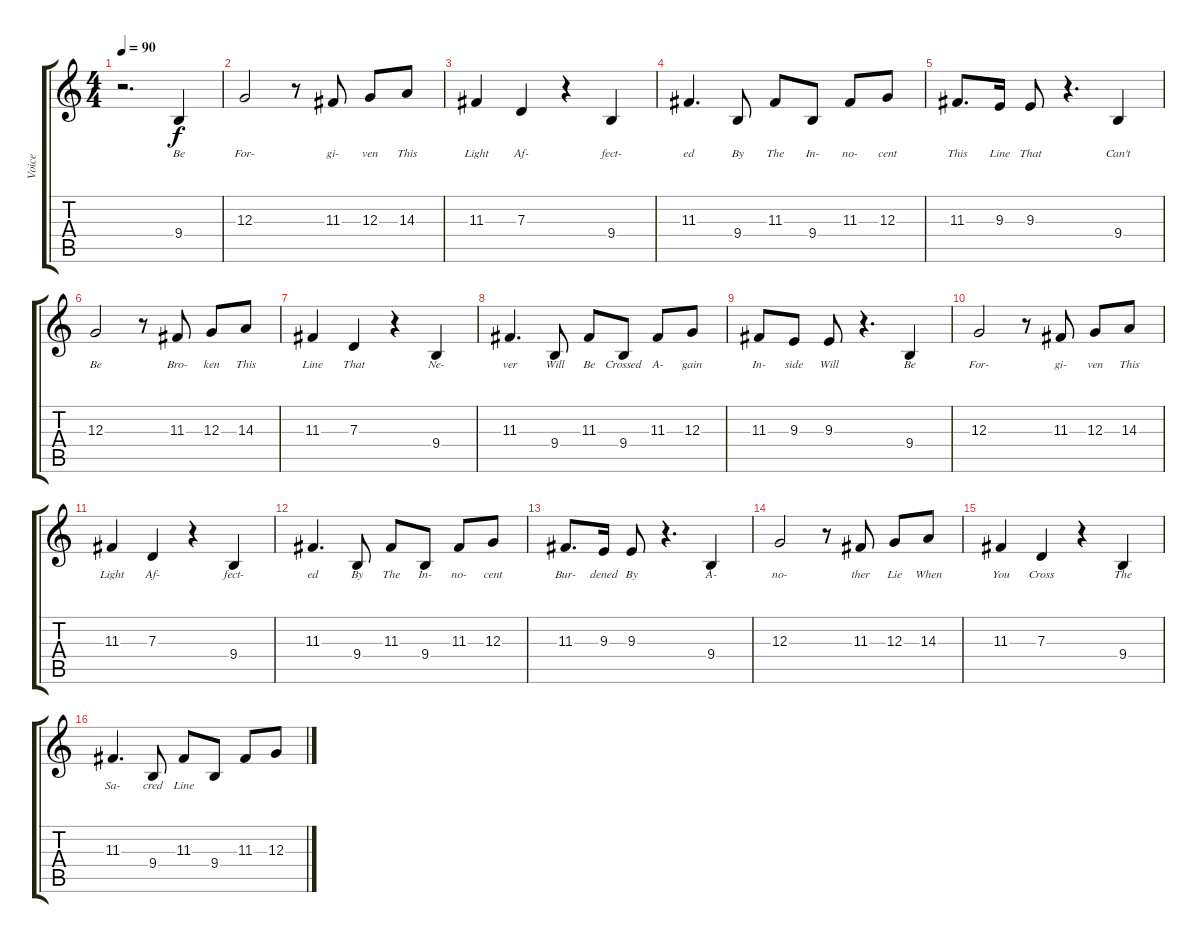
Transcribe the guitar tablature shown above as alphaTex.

\track ("Voice" "Voice") {instrument clarinet}
\staff {score tabs}
\tuning (E4 B3 G3 D3 A2 E2) {hide}
\ts (4 4)
\tempo 90
\clef g2
\ks c
r.2{d dy f} 9.4.4{lyrics (0 "Be") lyrics (1 "") lyrics (2 "") lyrics (3 "") lyrics (4 "")} |
12.3.2{lyrics (0 "For-") lyrics (1 "") lyrics (2 "") lyrics (3 "") lyrics (4 "")} r.8 11.3.8{lyrics (0 "gi-") lyrics (1 "") lyrics (2 "") lyrics (3 "") lyrics (4 "")} 12.3.8{lyrics (0 "ven") lyrics (1 "") lyrics (2 "") lyrics (3 "") lyrics (4 "")} 14.3.8{lyrics (0 "This") lyrics (1 "") lyrics (2 "") lyrics (3 "") lyrics (4 "")} |
11.3.4{lyrics (0 "Light") lyrics (1 "") lyrics (2 "") lyrics (3 "") lyrics (4 "")} 7.3.4{lyrics (0 "Af-") lyrics (1 "") lyrics (2 "") lyrics (3 "") lyrics (4 "")} r.4 9.4.4{lyrics (0 "fect-") lyrics (1 "") lyrics (2 "") lyrics (3 "") lyrics (4 "")} |
11.3.4{d lyrics (0 "ed") lyrics (1 "") lyrics (2 "") lyrics (3 "") lyrics (4 "")} 9.4.8{lyrics (0 "By") lyrics (1 "") lyrics (2 "") lyrics (3 "") lyrics (4 "")} 11.3.8{lyrics (0 "The") lyrics (1 "") lyrics (2 "") lyrics (3 "") lyrics (4 "")} 9.4.8{lyrics (0 "In-") lyrics (1 "") lyrics (2 "") lyrics (3 "") lyrics (4 "")} 11.3.8{lyrics (0 "no-") lyrics (1 "") lyrics (2 "") lyrics (3 "") lyrics (4 "")} 12.3.8{lyrics (0 "cent") lyrics (1 "") lyrics (2 "") lyrics (3 "") lyrics (4 "")} |
11.3.8{d lyrics (0 "This") lyrics (1 "") lyrics (2 "") lyrics (3 "") lyrics (4 "")} 9.3.16{lyrics (0 "Line") lyrics (1 "") lyrics (2 "") lyrics (3 "") lyrics (4 "")} 9.3.8{lyrics (0 "That") lyrics (1 "") lyrics (2 "") lyrics (3 "") lyrics (4 "")} r.4{d} 9.4.4{lyrics (0 "Can't") lyrics (1 "") lyrics (2 "") lyrics (3 "") lyrics (4 "")} |
12.3.2{lyrics (0 "Be") lyrics (1 "") lyrics (2 "") lyrics (3 "") lyrics (4 "")} r.8 11.3.8{lyrics (0 "Bro-") lyrics (1 "") lyrics (2 "") lyrics (3 "") lyrics (4 "")} 12.3.8{lyrics (0 "ken") lyrics (1 "") lyrics (2 "") lyrics (3 "") lyrics (4 "")} 14.3.8{lyrics (0 "This") lyrics (1 "") lyrics (2 "") lyrics (3 "") lyrics (4 "")} |
11.3.4{lyrics (0 "Line") lyrics (1 "") lyrics (2 "") lyrics (3 "") lyrics (4 "")} 7.3.4{lyrics (0 "That") lyrics (1 "") lyrics (2 "") lyrics (3 "") lyrics (4 "")} r.4 9.4.4{lyrics (0 "Ne-") lyrics (1 "") lyrics (2 "") lyrics (3 "") lyrics (4 "")} |
11.3.4{d lyrics (0 "ver") lyrics (1 "") lyrics (2 "") lyrics (3 "") lyrics (4 "")} 9.4.8{lyrics (0 "Will") lyrics (1 "") lyrics (2 "") lyrics (3 "") lyrics (4 "")} 11.3.8{lyrics (0 "Be") lyrics (1 "") lyrics (2 "") lyrics (3 "") lyrics (4 "")} 9.4.8{lyrics (0 "Crossed") lyrics (1 "") lyrics (2 "") lyrics (3 "") lyrics (4 "")} 11.3.8{lyrics (0 "A-") lyrics (1 "") lyrics (2 "") lyrics (3 "") lyrics (4 "")} 12.3.8{lyrics (0 "gain") lyrics (1 "") lyrics (2 "") lyrics (3 "") lyrics (4 "")} |
11.3.8{lyrics (0 "In-") lyrics (1 "") lyrics (2 "") lyrics (3 "") lyrics (4 "")} 9.3.8{lyrics (0 "side") lyrics (1 "") lyrics (2 "") lyrics (3 "") lyrics (4 "")} 9.3.8{lyrics (0 "Will") lyrics (1 "") lyrics (2 "") lyrics (3 "") lyrics (4 "")} r.4{d} 9.4.4{lyrics (0 "Be") lyrics (1 "") lyrics (2 "") lyrics (3 "") lyrics (4 "")} |
12.3.2{lyrics (0 "For-") lyrics (1 "") lyrics (2 "") lyrics (3 "") lyrics (4 "")} r.8 11.3.8{lyrics (0 "gi-") lyrics (1 "") lyrics (2 "") lyrics (3 "") lyrics (4 "")} 12.3.8{lyrics (0 "ven") lyrics (1 "") lyrics (2 "") lyrics (3 "") lyrics (4 "")} 14.3.8{lyrics (0 "This") lyrics (1 "") lyrics (2 "") lyrics (3 "") lyrics (4 "")} |
11.3.4{lyrics (0 "Light") lyrics (1 "") lyrics (2 "") lyrics (3 "") lyrics (4 "")} 7.3.4{lyrics (0 "Af-") lyrics (1 "") lyrics (2 "") lyrics (3 "") lyrics (4 "")} r.4 9.4.4{lyrics (0 "fect-") lyrics (1 "") lyrics (2 "") lyrics (3 "") lyrics (4 "")} |
11.3.4{d lyrics (0 "ed") lyrics (1 "") lyrics (2 "") lyrics (3 "") lyrics (4 "")} 9.4.8{lyrics (0 "By") lyrics (1 "") lyrics (2 "") lyrics (3 "") lyrics (4 "")} 11.3.8{lyrics (0 "The") lyrics (1 "") lyrics (2 "") lyrics (3 "") lyrics (4 "")} 9.4.8{lyrics (0 "In-") lyrics (1 "") lyrics (2 "") lyrics (3 "") lyrics (4 "")} 11.3.8{lyrics (0 "no-") lyrics (1 "") lyrics (2 "") lyrics (3 "") lyrics (4 "")} 12.3.8{lyrics (0 "cent") lyrics (1 "") lyrics (2 "") lyrics (3 "") lyrics (4 "")} |
11.3.8{d lyrics (0 "Bur-") lyrics (1 "") lyrics (2 "") lyrics (3 "") lyrics (4 "")} 9.3.16{lyrics (0 "dened") lyrics (1 "") lyrics (2 "") lyrics (3 "") lyrics (4 "")} 9.3.8{lyrics (0 "By") lyrics (1 "") lyrics (2 "") lyrics (3 "") lyrics (4 "")} r.4{d} 9.4.4{lyrics (0 "A-") lyrics (1 "") lyrics (2 "") lyrics (3 "") lyrics (4 "")} |
12.3.2{lyrics (0 "no-") lyrics (1 "") lyrics (2 "") lyrics (3 "") lyrics (4 "")} r.8 11.3.8{lyrics (0 "ther") lyrics (1 "") lyrics (2 "") lyrics (3 "") lyrics (4 "")} 12.3.8{lyrics (0 "Lie") lyrics (1 "") lyrics (2 "") lyrics (3 "") lyrics (4 "")} 14.3.8{lyrics (0 "When") lyrics (1 "") lyrics (2 "") lyrics (3 "") lyrics (4 "")} |
11.3.4{lyrics (0 "You") lyrics (1 "") lyrics (2 "") lyrics (3 "") lyrics (4 "")} 7.3.4{lyrics (0 "Cross") lyrics (1 "") lyrics (2 "") lyrics (3 "") lyrics (4 "")} r.4 9.4.4{lyrics (0 "The") lyrics (1 "") lyrics (2 "") lyrics (3 "") lyrics (4 "")} |
11.3.4{d lyrics (0 "Sa-") lyrics (1 "") lyrics (2 "") lyrics (3 "") lyrics (4 "")} 9.4.8{lyrics (0 "cred") lyrics (1 "") lyrics (2 "") lyrics (3 "") lyrics (4 "")} 11.3.8{lyrics (0 "Line") lyrics (1 "") lyrics (2 "") lyrics (3 "") lyrics (4 "")} 9.4.8 11.3.8 12.3.8
